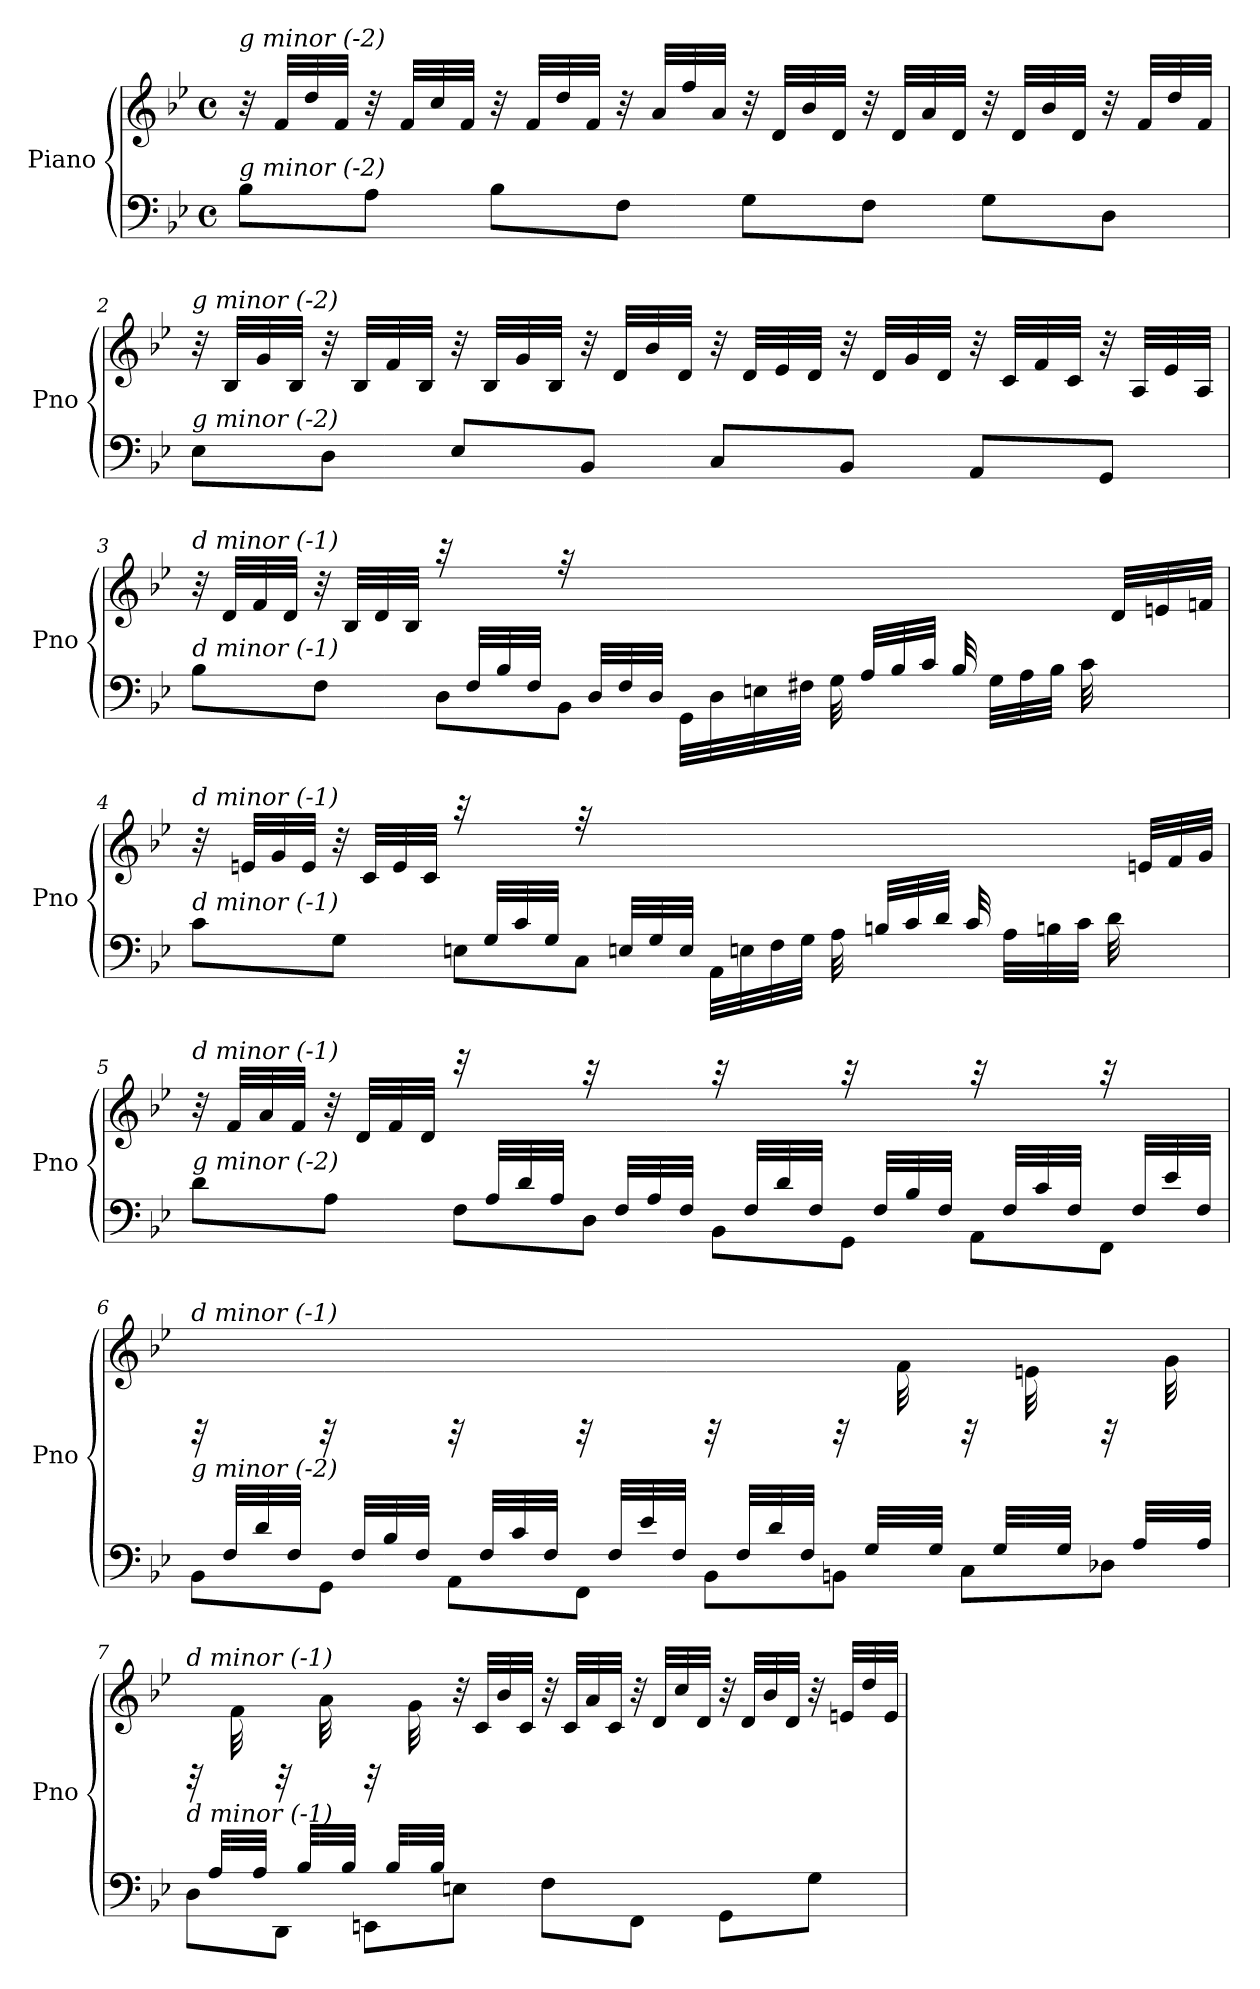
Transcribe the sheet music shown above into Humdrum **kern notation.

**kern	**kern
*part1	*part1
*staff2	*staff1
*I"Piano	*
*I'Pno	*
*clefF4	*clefG2
*k[b-e-]	*k[b-e-]
*M4/4	*M4/4
*met(c)	*met(c)
=1	=1
!	!LO:TX:i:t=g minor (-2)
!LO:TX:i:t=g minor (-2)	!
8B-\L	32r
.	32f/LLL
.	32dd/
.	32f/JJJ
8A\J	32r
.	32f/LLL
.	32cc/
.	32f/JJJ
8B-\L	32r
.	32f/LLL
.	32dd/
.	32f/JJJ
8F\J	32r
.	32a/LLL
.	32ff/
.	32a/JJJ
8G\L	32r
.	32d/LLL
.	32b-/
.	32d/JJJ
8F\J	32r
.	32d/LLL
.	32a/
.	32d/JJJ
8G\L	32r
.	32d/LLL
.	32b-/
.	32d/JJJ
8D\J	32r
.	32f/LLL
.	32dd/
.	32f/JJJ
!!LO:LB:g=z
=2	=2
!	!LO:TX:i:t=g minor (-2)
!LO:TX:i:t=g minor (-2)	!
8E-\L	32r
.	32B-/LLL
.	32g/
.	32B-/JJJ
8D\J	32r
.	32B-/LLL
.	32f/
.	32B-/JJJ
8E-/L	32r
.	32B-/LLL
.	32g/
.	32B-/JJJ
8BB-/J	32r
.	32d/LLL
.	32b-/
.	32d/JJJ
8C/L	32r
.	32d/LLL
.	32e-/
.	32d/JJJ
8BB-/J	32r
.	32d/LLL
.	32g/
.	32d/JJJ
8AA/L	32r
.	32c/LLL
.	32f/
.	32c/JJJ
8GG/J	32r
.	32A/LLL
.	32e-/
.	32A/JJJ
!!LO:LB:g=z
=3	=3
*^	*
!	!	!LO:TX:i:t=d minor (-1)
!LO:TX:i:t=d minor (-1)	!	!
4ryy	8B-\L	32r
.	.	32d/LLL
.	.	32f/
.	.	32d/JJJ
.	8F\J	32r
.	.	32B-/LLL
.	.	32d/
.	.	32B-/JJJ
32ryy	8D\L	32raa
32F/LLL	.	16.ryy
32B-/	.	.
32F/JJJ	.	.
32ryy	8BB-\J	32rff
32D/LLL	.	16.ryy
32F/	.	.
32D/JJJ	.	.
8ryy	32GG\LLL	8ryy
.	32D\	.
.	32En\	.
.	32F#X\JJJ	.
32ryy	32G\	32ryy
32A/LLL	8ryy	8ryy
32B-/	.	.
32c/JJJ	.	.
32B-/	.	.
8..ryy	32G\LLL	8ryy
.	32A\	.
.	32B-\JJJ	.
.	32c\	.
.	16.ryy	32d/LLL
.	.	32en/
.	.	32fn/JJJ
!!LO:LB:g=z
=4	=4	=4
!	!	!LO:TX:i:t=d minor (-1)
!LO:TX:i:t=d minor (-1)	!	!
4ryy	8c\L	32r
.	.	32en/LLL
.	.	32g/
.	.	32e/JJJ
.	8G\J	32r
.	.	32c/LLL
.	.	32e/
.	.	32c/JJJ
32ryy	8En\L	32raa
32G/LLL	.	16.ryy
32c/	.	.
32G/JJJ	.	.
32ryy	8C\J	32rff
32En/LLL	.	16.ryy
32G/	.	.
32E/JJJ	.	.
8ryy	32AA\LLL	8ryy
.	32En\	.
.	32F\	.
.	32G\JJJ	.
32ryy	32A\	32ryy
32Bn/LLL	8ryy	8ryy
32c/	.	.
32d/JJJ	.	.
32c/	.	.
8..ryy	32A\LLL	8ryy
.	32Bn\	.
.	32c\JJJ	.
.	32d\	.
.	16.ryy	32en/LLL
.	.	32f/
.	.	32g/JJJ
!!LO:PB:g=z
=5	=5	=5
!	!	!LO:TX:i:t=d minor (-1)
!LO:TX:i:t=g minor (-2)	!	!
4ryy	8d\L	32r
.	.	32f/LLL
.	.	32a/
.	.	32f/JJJ
.	8A\J	32r
.	.	32d/LLL
.	.	32f/
.	.	32d/JJJ
32ryy	8F\L	32rccc
32A/LLL	.	16.ryy
32d/	.	.
32A/JJJ	.	.
32ryy	8D\J	32raa
32F/LLL	.	16.ryy
32A/	.	.
32F/JJJ	.	.
32ryy	8BB-\L	32raa
32F/LLL	.	16.ryy
32d/	.	.
32F/JJJ	.	.
32ryy	8GG\J	32raa
32F/LLL	.	16.ryy
32B-/	.	.
32F/JJJ	.	.
32ryy	8AA\L	32raa
32F/LLL	.	16.ryy
32c/	.	.
32F/JJJ	.	.
32ryy	8FF\J	32raa
32F/LLL	.	16.ryy
32e-/	.	.
32F/JJJ	.	.
!!LO:LB:g=z
=6	=6	=6
!	!	!LO:TX:i:t=d minor (-1)
!LO:TX:i:t=g minor (-2)	!	!
32ryy	8BB-\L	32rGG
32F/LLL	.	16.ryy
32d/	.	.
32F/JJJ	.	.
32ryy	8GG\J	32rGG
32F/LLL	.	16.ryy
32B-/	.	.
32F/JJJ	.	.
32ryy	8AA\L	32rGG
32F/LLL	.	16.ryy
32c/	.	.
32F/JJJ	.	.
32ryy	8FF\J	32rGG
32F/LLL	.	16.ryy
32e-/	.	.
32F/JJJ	.	.
32ryy	8BB-\L	32rGG
32F/LLL	.	16.ryy
32d/	.	.
32F/JJJ	.	.
32ryy	8BBn\J	32rGG
32G/LLL	.	32ryy
32ryy	.	32f\
32G/JJJ	.	32ryy
32ryy	8C\L	32rGG
32G/LLL	.	32ryy
32ryy	.	32en\
32G/JJJ	.	32ryy
32ryy	8D-Xi\J	32rGG
32A/LLL	.	32ryy
32ryy	.	32g\
32A/JJJ	.	32ryy
!!LO:LB:g=z
=7	=7	=7
!	!	!LO:TX:i:t=d minor (-1)
!LO:TX:i:t=d minor (-1)	!	!
32ryy	8D\L	32rGG
32A/LLL	.	32ryy
32ryy	.	32f\
32A/JJJ	.	32ryy
32ryy	8DD\J	32rGG
32B-/LLL	.	32ryy
32ryy	.	32a\
32B-/JJJ	.	32ryy
32ryy	8EEn\L	32rGG
32B-/LLL	.	32ryy
32ryy	.	32g\
32B-/JJJ	.	32ryy
2ryy	8En\J	32r
.	.	32c/LLL
.	.	32b-/
.	.	32c/JJJ
.	8F\L	32r
.	.	32c/LLL
.	.	32a/
.	.	32c/JJJ
.	8FF\J	32r
.	.	32d/LLL
.	.	32cc/
.	.	32d/JJJ
.	8GG\L	32r
.	.	32d/LLL
.	.	32b-/
.	.	32d/JJJ
8ryy	8G\J	32r
.	.	32en/LLL
.	.	32dd/
.	.	32e/JJJ
*v	*v	*
=	=
*-	*-
